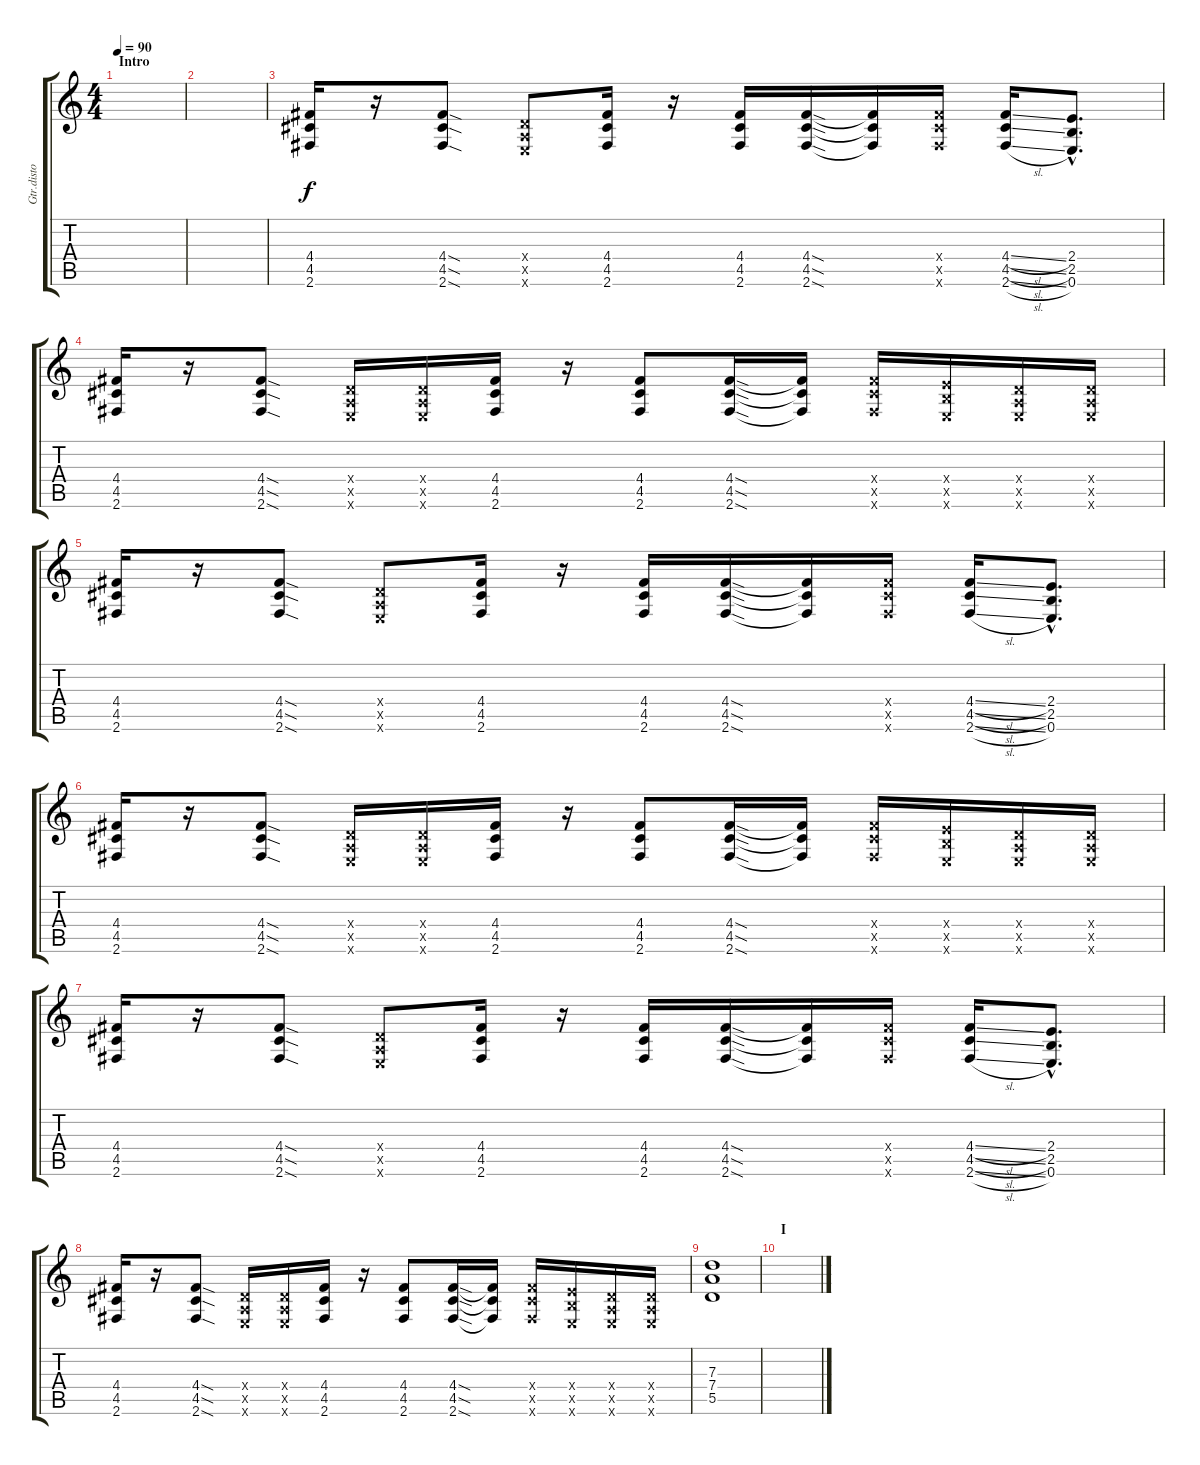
\track ("Gtr.disto II" "Gtr.disto ") {instrument distortionguitar}
\staff {score tabs}
\tuning (E4 B3 G3 D3 A2 E2) {hide}
\ts (4 4)
\section ("" "Intro")
\tempo 90
\clef g2
\ks c
|
|
(4.4 4.5 2.6).16{volume 14} r.16 (4.4{sod} 4.5{sod} 2.6{sod}).8 (0.4{x} 0.5{x} 0.6{x}).8 (4.4 4.5 2.6).16 r.16 (4.4 4.5 2.6).16 (4.4{sod} 4.5{sod} 2.6{sod}).16 (4.4{t} 4.5{t} 2.6{t}).16 (4.4{x} 4.5{x} 2.6{x}).16 (4.4{sl} 4.5{sl} 2.6{sl}).16 (2.4{hac} 2.5{hac} 0.6{hac}).8{d} |
(4.4 4.5 2.6).16 r.16 (4.4{sod} 4.5{sod} 2.6{sod}).8 (0.4{x} 0.5{x} 0.6{x}).16 (0.4{x} 0.5{x} 0.6{x}).16 (4.4 4.5 2.6).16 r.16 (4.4 4.5 2.6).8 (4.4{sod} 4.5{sod} 2.6{sod}).16 (4.4{t} 4.5{t} 2.6{t}).16 (4.4{x} 4.5{x} 2.6{x}).16 (2.4{x} 2.5{x} 0.6{x}).16 (0.4{x} 0.5{x} 0.6{x}).16 (0.4{x} 0.5{x} 0.6{x}).16 |
(4.4 4.5 2.6).16{volume 14} r.16 (4.4{sod} 4.5{sod} 2.6{sod}).8 (0.4{x} 0.5{x} 0.6{x}).8 (4.4 4.5 2.6).16 r.16 (4.4 4.5 2.6).16 (4.4{sod} 4.5{sod} 2.6{sod}).16 (4.4{t} 4.5{t} 2.6{t}).16 (4.4{x} 4.5{x} 2.6{x}).16 (4.4{sl} 4.5{sl} 2.6{sl}).16 (2.4{hac} 2.5{hac} 0.6{hac}).8{d} |
(4.4 4.5 2.6).16 r.16 (4.4{sod} 4.5{sod} 2.6{sod}).8 (0.4{x} 0.5{x} 0.6{x}).16 (0.4{x} 0.5{x} 0.6{x}).16 (4.4 4.5 2.6).16 r.16 (4.4 4.5 2.6).8 (4.4{sod} 4.5{sod} 2.6{sod}).16 (4.4{t} 4.5{t} 2.6{t}).16 (4.4{x} 4.5{x} 2.6{x}).16 (2.4{x} 2.5{x} 0.6{x}).16 (0.4{x} 0.5{x} 0.6{x}).16 (0.4{x} 0.5{x} 0.6{x}).16 |
(4.4 4.5 2.6).16{volume 14} r.16 (4.4{sod} 4.5{sod} 2.6{sod}).8 (0.4{x} 0.5{x} 0.6{x}).8 (4.4 4.5 2.6).16 r.16 (4.4 4.5 2.6).16 (4.4{sod} 4.5{sod} 2.6{sod}).16 (4.4{t} 4.5{t} 2.6{t}).16 (4.4{x} 4.5{x} 2.6{x}).16 (4.4{sl} 4.5{sl} 2.6{sl}).16 (2.4{hac} 2.5{hac} 0.6{hac}).8{d} |
(4.4 4.5 2.6).16 r.16 (4.4{sod} 4.5{sod} 2.6{sod}).8 (0.4{x} 0.5{x} 0.6{x}).16 (0.4{x} 0.5{x} 0.6{x}).16 (4.4 4.5 2.6).16 r.16 (4.4 4.5 2.6).8 (4.4{sod} 4.5{sod} 2.6{sod}).16 (4.4{t} 4.5{t} 2.6{t}).16 (4.4{x} 4.5{x} 2.6{x}).16 (2.4{x} 2.5{x} 0.6{x}).16 (0.4{x} 0.5{x} 0.6{x}).16 (0.4{x} 0.5{x} 0.6{x}).16 |
(7.3 7.4 5.5).1 |
\section ("" "I")
